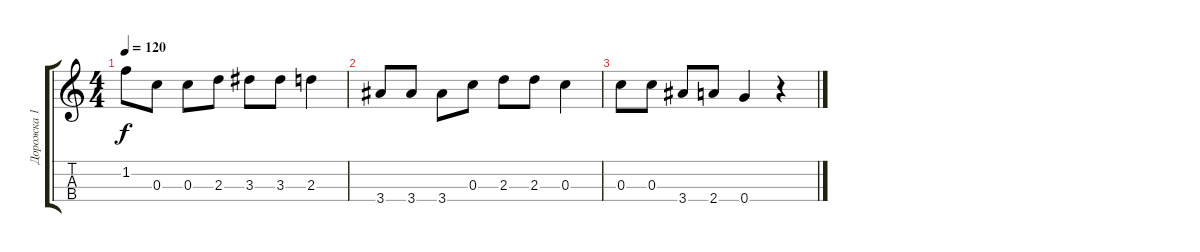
\track ("Дорожка 1" "Дорожка 1") {instrument acousticguitarsteel}
\staff {score tabs}
\tuning (A4 E4 C4 G3) {hide}
\ts (4 4)
\tempo 120
\clef g2
\ks c
1.2.8{dy f} 0.3.8 0.3.8 2.3.8 3.3.8 3.3.8 2.3.4 |
3.4.8 3.4.8 3.4.8 0.3.8 2.3.8 2.3.8 0.3.4 |
0.3.8 0.3.8 3.4.8 2.4.8 0.4.4 r.4
